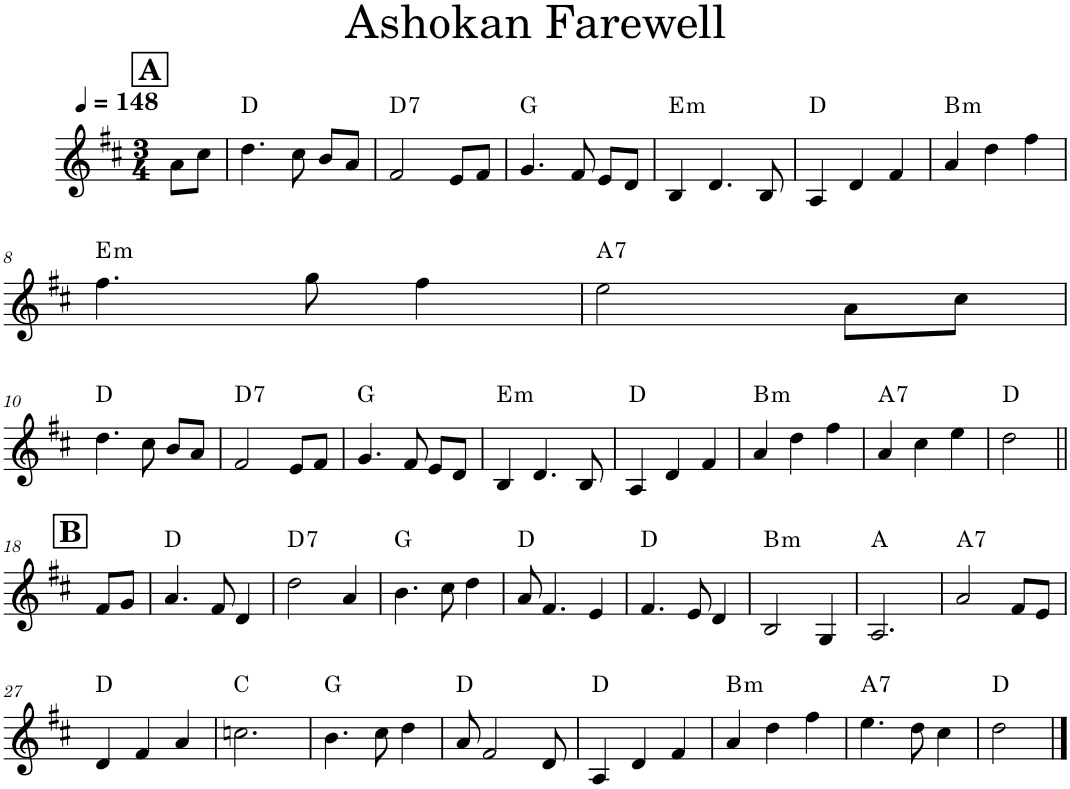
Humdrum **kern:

**kern	**harte
*part1	*part1
*staff1	*
*I"Piano	*
*I'Pno.	*
*clefG2	*
*k[f#c#]	*
*M3/4	*
*MM148	*
!!LO:REH:place=s1:a:B:cj:fs=14:t=A
=1	=1
8a\L	.
8cc#\J	.
=2	=2
4.dd\	D:maj
8cc#\	.
8b/L	.
8a/J	.
=3	=3
!	!LO:H:kt=7
2f#/	D:7
8e/L	.
8f#/J	.
=4	=4
4.g/	G:maj
8f#/	.
8e/L	.
8d/J	.
=5	=5
!	!LO:H:kt=m
4B/	E:min
4.d/	.
8B/	.
=6	=6
4A/	D:maj
4d/	.
4f#/	.
=7	=7
!	!LO:H:kt=m
4a/	B:min
4dd\	.
4ff#\	.
!!LO:LB:g=z
=8	=8
!	!LO:H:kt=m
4.ff#\	E:min
8gg\	.
4ff#\	.
=9	=9
!	!LO:H:kt=7
2ee\	A:7
8a\L	.
8cc#\J	.
!!LO:LB:g=z
=10	=10
4.dd\	D:maj
8cc#\	.
8b/L	.
8a/J	.
=11	=11
!	!LO:H:kt=7
2f#/	D:7
8e/L	.
8f#/J	.
=12	=12
4.g/	G:maj
8f#/	.
8e/L	.
8d/J	.
=13	=13
!	!LO:H:kt=m
4B/	E:min
4.d/	.
8B/	.
=14	=14
4A/	D:maj
4d/	.
4f#/	.
=15	=15
!	!LO:H:kt=m
4a/	B:min
4dd\	.
4ff#\	.
=16	=16
!	!LO:H:kt=7
4a/	A:7
4cc#\	.
4ee\	.
=17	=17
2dd\	D:maj
!!LO:LB:g=z
!!LO:REH:place=s1:a:B:cj:fs=14:t=B
=18||	=18||
8f#/L	.
8g/J	.
=19	=19
4.a/	D:maj
8f#/	.
4d/	.
=20	=20
!	!LO:H:kt=7
2dd\	D:7
4a/	.
=21	=21
4.b\	G:maj
8cc#\	.
4dd\	.
=22	=22
8a/	D:maj
4.f#/	.
4e/	.
=23	=23
4.f#/	D:maj
8e/	.
4d/	.
=24	=24
!	!LO:H:kt=m
2B/	B:min
4G/	.
=25	=25
2.A/	A:maj
=26	=26
!	!LO:H:kt=7
2a/	A:7
8f#/L	.
8e/J	.
!!LO:LB:g=z
=27	=27
4d/	D:maj
4f#/	.
4a/	.
=28	=28
2.ccn\	C:maj
=29	=29
4.b\	G:maj
8cc#\	.
4dd\	.
=30	=30
8a/	D:maj
2f#/	.
8d/	.
=31	=31
4A/	D:maj
4d/	.
4f#/	.
=32	=32
!	!LO:H:kt=m
4a/	B:min
4dd\	.
4ff#\	.
=33	=33
!	!LO:H:kt=7
4.ee\	A:7
8dd\	.
4cc#\	.
=34	=34
2dd\	D:maj
==	==
*-	*-
